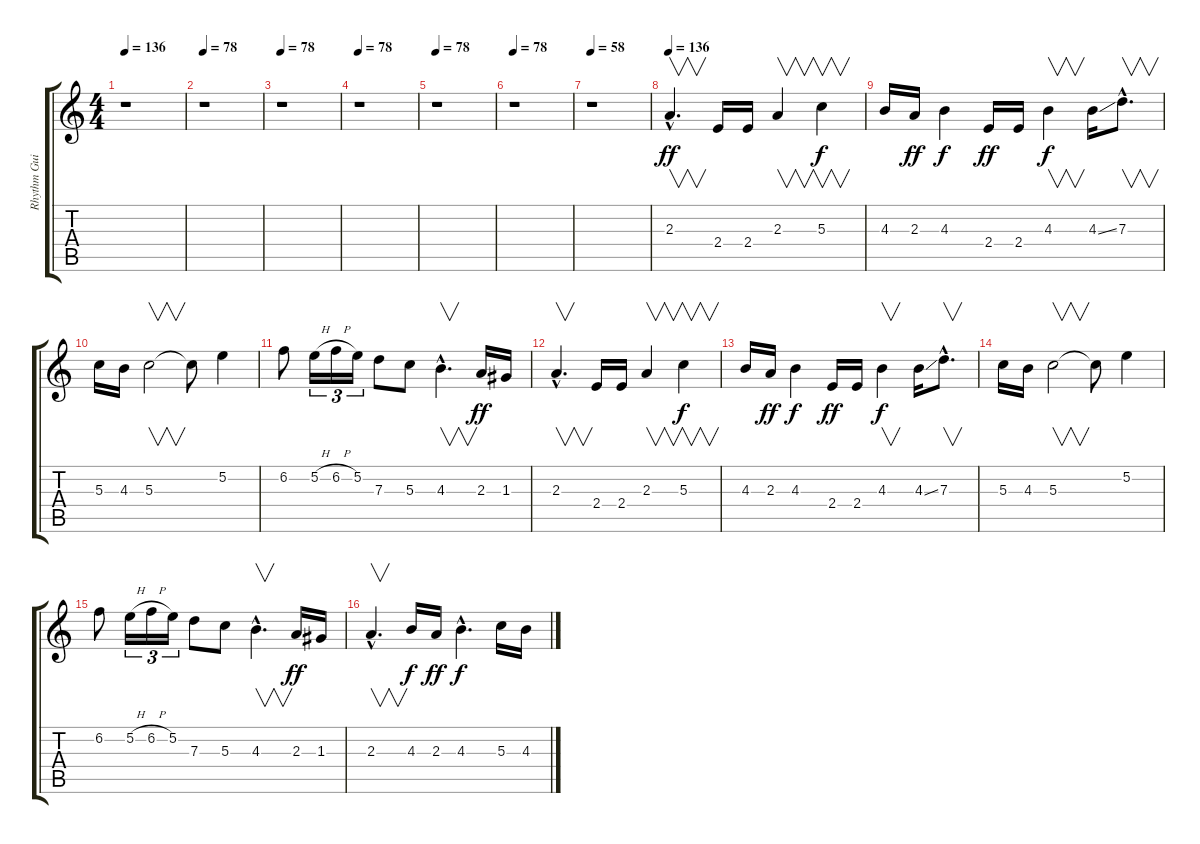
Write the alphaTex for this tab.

\track ("Rhythm Guitar" "Rhythm Gui") {instrument overdrivenguitar}
\staff {score tabs}
\tuning (E4 B3 G3 D3 A2 E2) {hide}
\ts (4 4)
\tempo 136
\clef g2
\ks c
r.1{dy ff instrument overdrivenguitar} |
\tempo 78
r.1 |
\tempo 78
r.1 |
\tempo 78
r.1 |
\tempo 78
r.1 |
\tempo 78
r.1 |
\tempo 58
r.1 |
\tempo 136
2.3{hac}.4{v d volume 11 instrument overdrivenguitar} 2.4.16 2.4.16 2.3.4{v} 5.3.4{v dy f} |
4.3.16 2.3.16{dy ff} 4.3.4{dy f} 2.4.16{dy ff} 2.4.16 4.3.4{v dy f} 4.3{ss}.16 7.3{hac}.8{v d} |
5.3.16 4.3.16 5.3.2{v} 5.3{t}.8 5.2.4 |
6.2.8 5.2{h}.16{tu (3 2)} 6.2{h}.16{tu (3 2)} 5.2.16{tu (3 2)} 7.3.8 5.3.8 4.3{hac}.4{v d} 2.3.16{dy ff} 1.3.16 |
2.3{hac}.4{v d} 2.4.16 2.4.16 2.3.4{v} 5.3.4{v dy f} |
4.3.16 2.3.16{dy ff} 4.3.4{dy f} 2.4.16{dy ff} 2.4.16 4.3.4{v dy f} 4.3{ss}.16 7.3{hac}.8{v d} |
5.3.16 4.3.16 5.3.2{v} 5.3{t}.8 5.2.4 |
6.2.8 5.2{h}.16{tu (3 2)} 6.2{h}.16{tu (3 2)} 5.2.16{tu (3 2)} 7.3.8 5.3.8 4.3{hac}.4{v d} 2.3.16{dy ff} 1.3.16 |
2.3{hac}.4{v d} 4.3.16{dy f} 2.3.16{dy ff} 4.3{hac}.4{d dy f} 5.3.16 4.3.16
